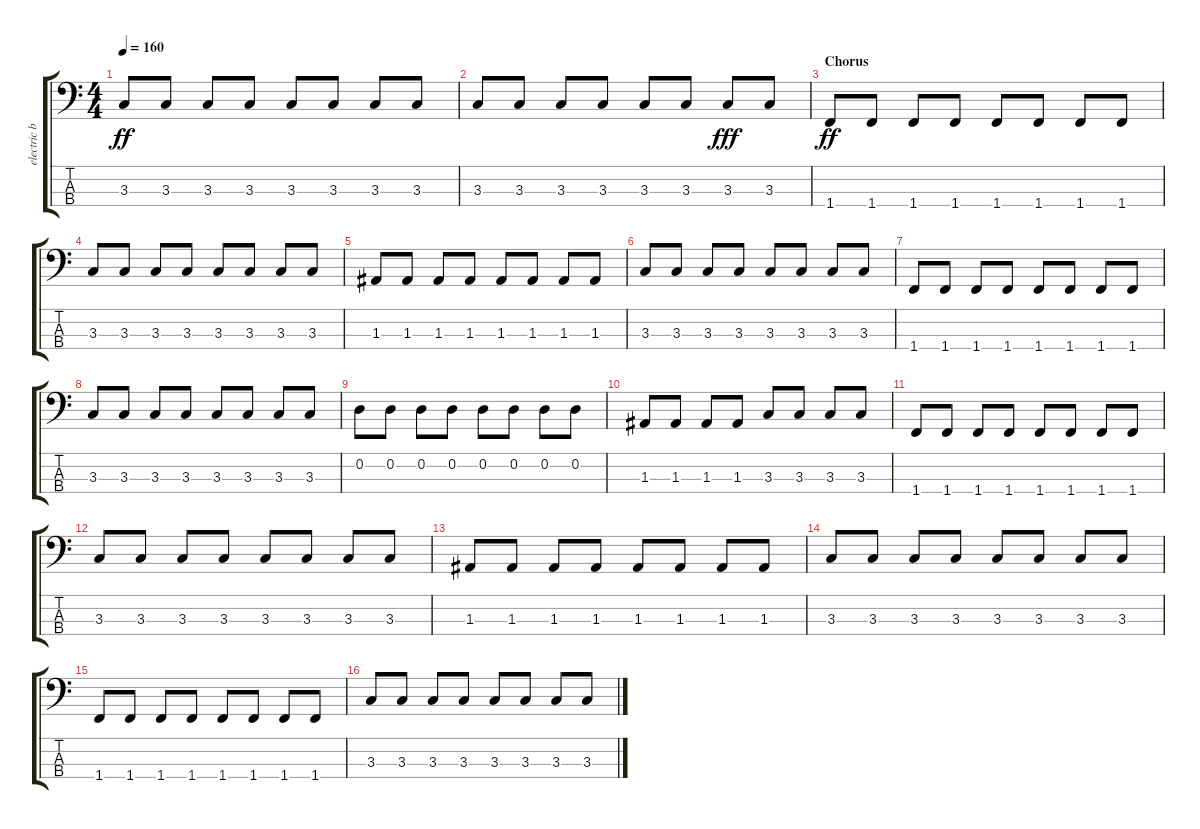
\track ("electric bass" "electric b") {instrument electricbasspick}
\staff {score tabs}
\tuning (G2 D2 A1 E1) {hide}
\ts (4 4)
\tempo 160
\clef f4
\ks c
3.3.8{dy ff} 3.3.8 3.3.8 3.3.8 3.3.8 3.3.8 3.3.8 3.3.8 |
3.3.8 3.3.8 3.3.8 3.3.8 3.3.8 3.3.8 3.3.8{dy fff} 3.3.8 |
\section ("" "Chorus")
1.4.8{dy ff} 1.4.8 1.4.8 1.4.8 1.4.8 1.4.8 1.4.8 1.4.8 |
3.3.8 3.3.8 3.3.8 3.3.8 3.3.8 3.3.8 3.3.8 3.3.8 |
1.3.8 1.3.8 1.3.8 1.3.8 1.3.8 1.3.8 1.3.8 1.3.8 |
3.3.8 3.3.8 3.3.8 3.3.8 3.3.8 3.3.8 3.3.8 3.3.8 |
1.4.8 1.4.8 1.4.8 1.4.8 1.4.8 1.4.8 1.4.8 1.4.8 |
3.3.8 3.3.8 3.3.8 3.3.8 3.3.8 3.3.8 3.3.8 3.3.8 |
0.2.8 0.2.8 0.2.8 0.2.8 0.2.8 0.2.8 0.2.8 0.2.8 |
1.3.8 1.3.8 1.3.8 1.3.8 3.3.8 3.3.8 3.3.8 3.3.8 |
1.4.8 1.4.8 1.4.8 1.4.8 1.4.8 1.4.8 1.4.8 1.4.8 |
3.3.8 3.3.8 3.3.8 3.3.8 3.3.8 3.3.8 3.3.8 3.3.8 |
1.3.8 1.3.8 1.3.8 1.3.8 1.3.8 1.3.8 1.3.8 1.3.8 |
3.3.8 3.3.8 3.3.8 3.3.8 3.3.8 3.3.8 3.3.8 3.3.8 |
1.4.8 1.4.8 1.4.8 1.4.8 1.4.8 1.4.8 1.4.8 1.4.8 |
3.3.8 3.3.8 3.3.8 3.3.8 3.3.8 3.3.8 3.3.8 3.3.8
